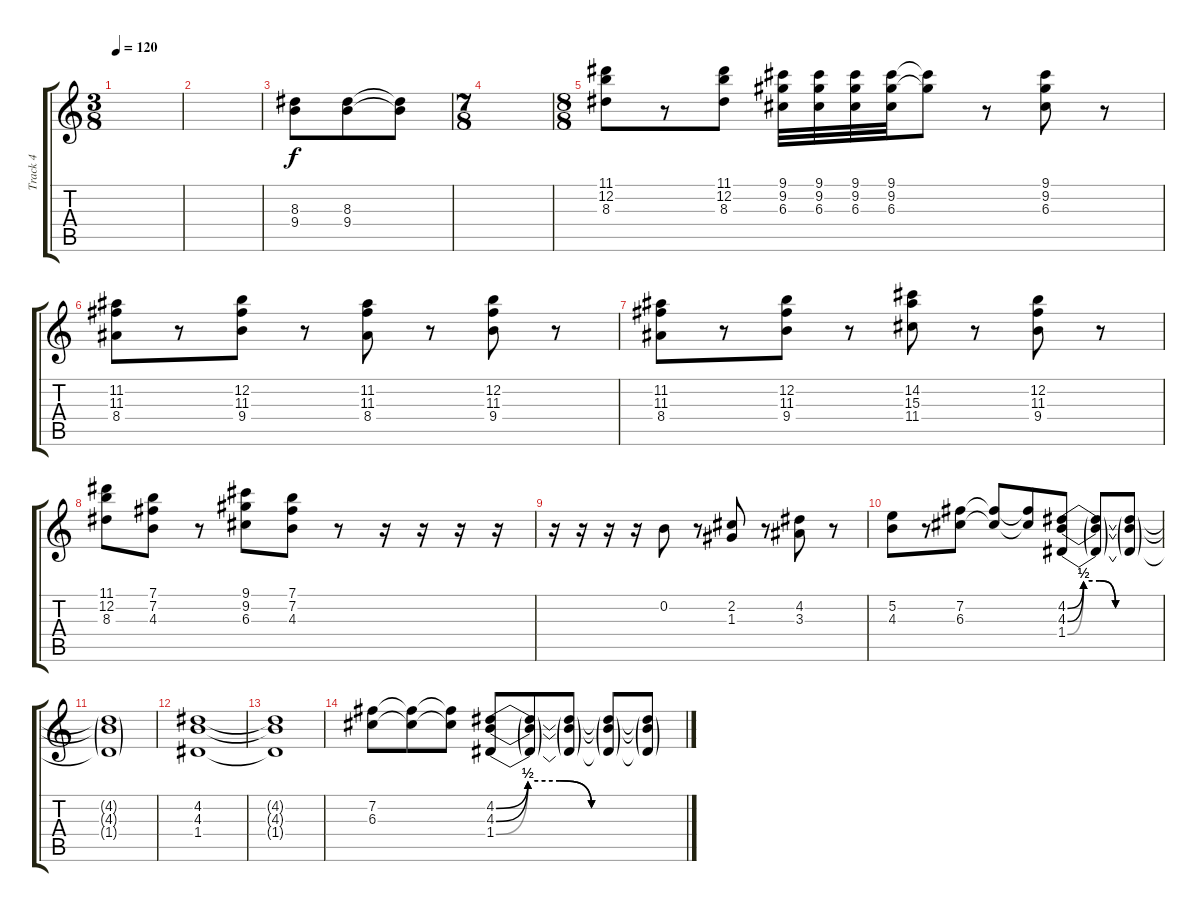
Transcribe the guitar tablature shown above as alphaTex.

\track ("Track 4" "Track 4") {instrument overdrivenguitar}
\staff {score tabs}
\tuning (E4 B3 G3 D3 A2 E2) {hide}
\ts (3 8)
\tempo 120
\clef g2
\ks c
|
|
(8.3 9.4).8 (8.3 9.4).8 (8.3{t} 9.4{t}).8 |
\ts (7 8)
|
\ts (8 8)
(11.1 12.2 8.3).8 r.8 (11.1 12.2 8.3).8 (9.1 9.2 6.3).32 (9.1 9.2 6.3).32 (9.1 9.2 6.3).32 (9.1 9.2 6.3).32 (9.1{t} 9.2{t}).8 r.8 (9.1 9.2 6.3).8 r.8 |
(11.2 11.3 8.4).8 r.8 (12.2 11.3 9.4).8 r.8 (11.2 11.3 8.4).8 r.8 (12.2 11.3 9.4).8 r.8 |
(11.2 11.3 8.4).8 r.8 (12.2 11.3 9.4).8 r.8 (14.2 15.3 11.4).8 r.8 (12.2 11.3 9.4).8 r.8 |
(11.1 12.2 8.3).8 (7.1 7.2 4.3).8 r.8 (9.1 9.2 6.3).8 (7.1 7.2 4.3).8 r.8 r.16 r.16 r.16 r.16 |
r.16 r.16 r.16 r.16 0.2.8 r.8 (2.2 1.3).8 r.8 (4.2 3.3).8 r.8 |
(5.2 4.3).8 r.8 (7.2 6.3).8 (7.2{t} 6.3{t}).8 (7.2{t} 6.3{t}).8 (4.2{be (custom 0 0 10 2 20 2 30 0 60 0)} 4.3{be (custom 0 0 10 2 20 2 30 0 60 0)} 1.4{be (custom 0 0 10 2 20 2 30 0 60 0)}).8 (4.2{t} 4.3{t} 1.4{t}).8 (4.2{t} 4.3{t} 1.4{t}).8 |
(4.2{t} 4.3{t} 1.4{t}).1 |
(4.2 4.3 1.4).1 |
(4.2{t} 4.3{t} 1.4{t}).1 |
(7.2 6.3).8 (7.2{t} 6.3{t}).8 (7.2{t} 6.3{t}).8 (4.2{be (custom 0 0 10 2 20 2 30 0 60 0)} 4.3{be (custom 0 0 10 2 20 2 30 0 60 0)} 1.4{be (custom 0 0 10 2 20 2 30 0 60 0)}).8 (4.2{t} 4.3{t} 1.4{t}).8 (4.2{t} 4.3{t} 1.4{t}).8 (4.2{t} 4.3{t} 1.4{t}).8 (4.2{t} 4.3{t} 1.4{t}).8
